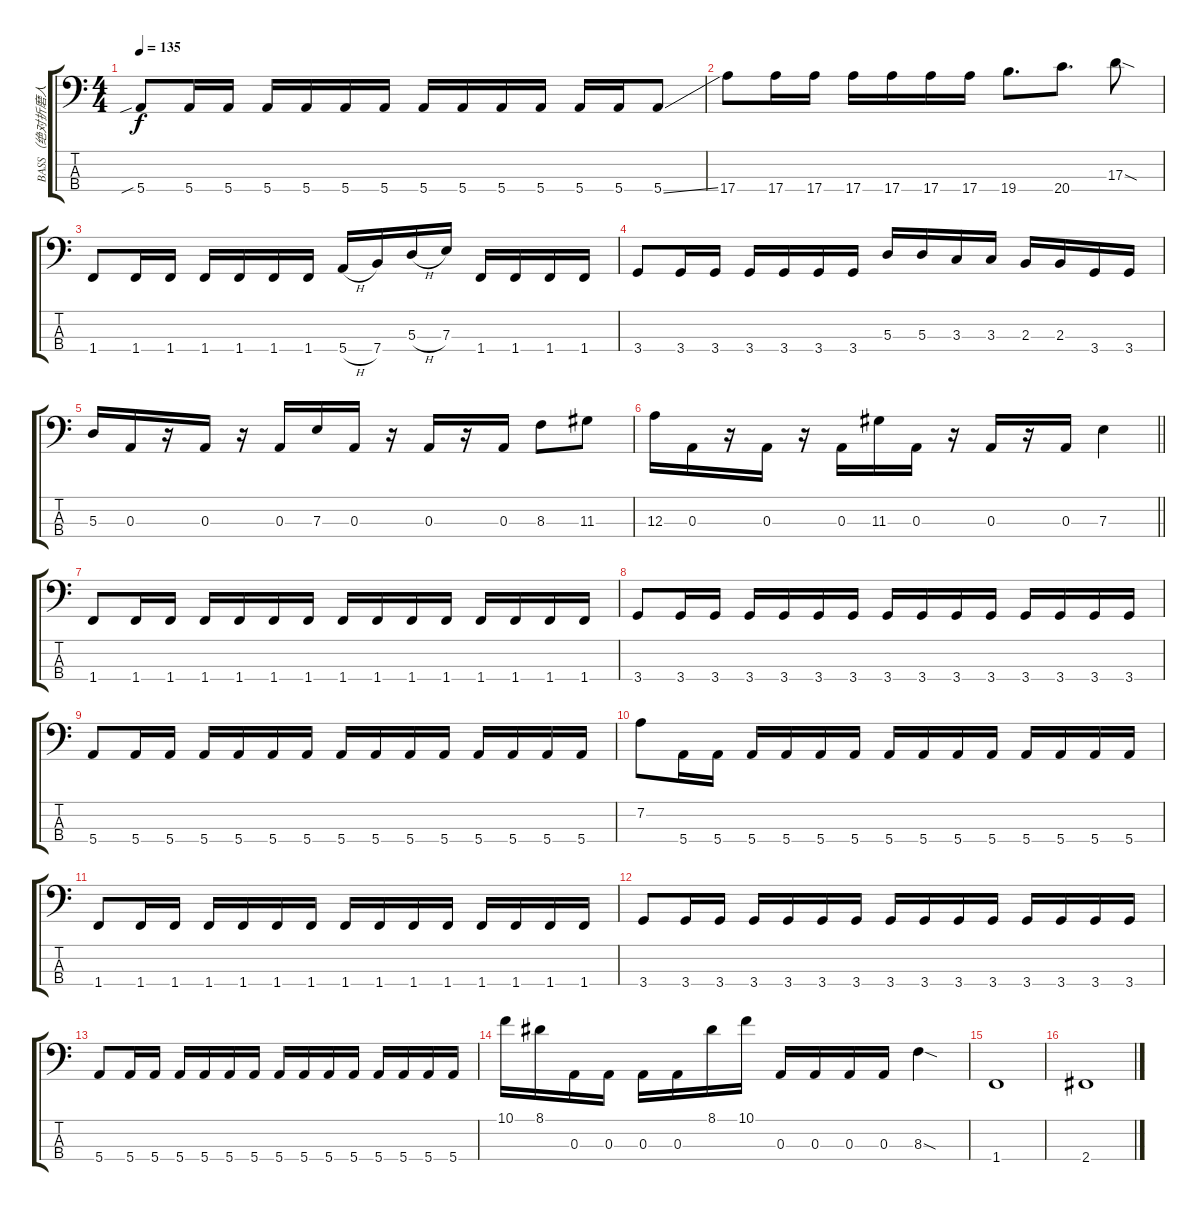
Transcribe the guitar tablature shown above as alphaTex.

\track ("BASS（绝对折磨人的）" "BASS（绝对折磨人") {instrument electricbassfinger}
\staff {score tabs}
\tuning (G2 D2 A1 E1) {hide}
\ts (4 4)
\tempo 135
\clef f4
\ks c
5.4{sib}.8{dy f} 5.4.16 5.4.16 5.4.16 5.4.16 5.4.16 5.4.16 5.4.16 5.4.16 5.4.16 5.4.16 5.4.16 5.4.16 5.4{ss}.8 |
17.4.8 17.4.16 17.4.16 17.4.16 17.4.16 17.4.16 17.4.16 19.4.8{d} 20.4.8{d} 17.3{sod}.8 |
1.4.8 1.4.16 1.4.16 1.4.16 1.4.16 1.4.16 1.4.16 5.4{h}.16 7.4.16 5.3{h}.16 7.3.16 1.4.16 1.4.16 1.4.16 1.4.16 |
3.4.8 3.4.16 3.4.16 3.4.16 3.4.16 3.4.16 3.4.16 5.3.16 5.3.16 3.3.16 3.3.16 2.3.16 2.3.16 3.4.16 3.4.16 |
5.3.16 0.3.16 r.16 0.3.16 r.16 0.3.16 7.3.16 0.3.16 r.16 0.3.16 r.16 0.3.16 8.3.8 11.3.8 |
\barLineRight lightlight
12.3.16 0.3.16 r.16 0.3.16 r.16 0.3.16 11.3.16 0.3.16 r.16 0.3.16 r.16 0.3.16 7.3.4 |
1.4.8 1.4.16 1.4.16 1.4.16 1.4.16 1.4.16 1.4.16 1.4.16 1.4.16 1.4.16 1.4.16 1.4.16 1.4.16 1.4.16 1.4.16 |
3.4.8 3.4.16 3.4.16 3.4.16 3.4.16 3.4.16 3.4.16 3.4.16 3.4.16 3.4.16 3.4.16 3.4.16 3.4.16 3.4.16 3.4.16 |
5.4.8 5.4.16 5.4.16 5.4.16 5.4.16 5.4.16 5.4.16 5.4.16 5.4.16 5.4.16 5.4.16 5.4.16 5.4.16 5.4.16 5.4.16 |
7.2.8 5.4.16 5.4.16 5.4.16 5.4.16 5.4.16 5.4.16 5.4.16 5.4.16 5.4.16 5.4.16 5.4.16 5.4.16 5.4.16 5.4.16 |
1.4.8 1.4.16 1.4.16 1.4.16 1.4.16 1.4.16 1.4.16 1.4.16 1.4.16 1.4.16 1.4.16 1.4.16 1.4.16 1.4.16 1.4.16 |
3.4.8 3.4.16 3.4.16 3.4.16 3.4.16 3.4.16 3.4.16 3.4.16 3.4.16 3.4.16 3.4.16 3.4.16 3.4.16 3.4.16 3.4.16 |
5.4.8 5.4.16 5.4.16 5.4.16 5.4.16 5.4.16 5.4.16 5.4.16 5.4.16 5.4.16 5.4.16 5.4.16 5.4.16 5.4.16 5.4.16 |
10.1.16 8.1.16 0.3.16 0.3.16 0.3.16 0.3.16 8.1.16 10.1.16 0.3.16 0.3.16 0.3.16 0.3.16 8.3{sod}.4 |
1.4.1 |
2.4.1
